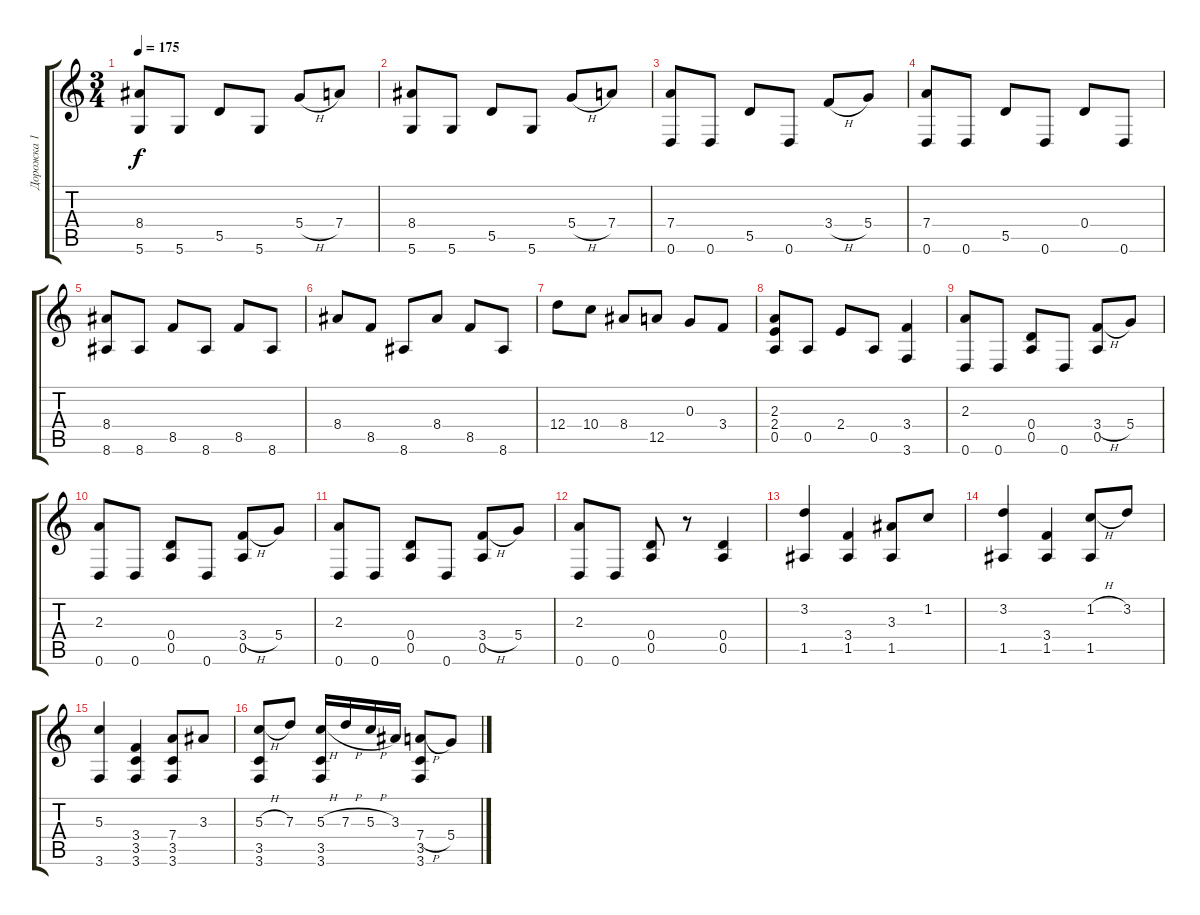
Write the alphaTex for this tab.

\track ("Дорожка 1" "Дорожка 1") {instrument acousticguitarnylon}
\staff {score tabs}
\tuning (E4 B3 G3 D3 A2 D2) {hide}
\ts (3 4)
\tempo 175
\clef g2
\ks c
(8.4 5.6).8{dy f} 5.6.8 5.5.8 5.6.8 5.4{h}.8 7.4.8 |
(8.4 5.6).8 5.6.8 5.5.8 5.6.8 5.4{h}.8 7.4.8 |
(7.4 0.6).8 0.6.8 5.5.8 0.6.8 3.4{h}.8 5.4.8 |
(7.4 0.6).8 0.6.8 5.5.8 0.6.8 0.4.8 0.6.8 |
(8.4 8.6).8 8.6.8 8.5.8 8.6.8 8.5.8 8.6.8 |
8.4.8 8.5.8 8.6.8 8.4.8 8.5.8 8.6.8 |
12.4.8 10.4.8 8.4.8 12.5.8 0.3.8 3.4.8 |
(2.3 2.4 0.5).8 0.5.8 2.4.8 0.5.8 (3.4 3.6).4 |
(2.3 0.6).8 0.6.8 (0.4 0.5).8 0.6.8 (3.4{h} 0.5).8 5.4.8 |
(2.3 0.6).8 0.6.8 (0.4 0.5).8 0.6.8 (3.4{h} 0.5).8 5.4.8 |
(2.3 0.6).8 0.6.8 (0.4 0.5).8 0.6.8 (3.4{h} 0.5).8 5.4.8 |
(2.3 0.6).8 0.6.8 (0.4 0.5).8 r.8 (0.4 0.5).4 |
(3.2 1.5).4 (3.4 1.5).4 (3.3 1.5).8 1.2.8 |
(3.2 1.5).4 (3.4 1.5).4 (1.2{h} 1.5).8 3.2.8 |
(5.3 3.6).4 (3.4 3.5 3.6).4 (7.4 3.5 3.6).8 3.3.8 |
(5.3{h} 3.5 3.6).8 7.3.8 (5.3{h} 3.5 3.6).16 7.3{h}.16 5.3{h}.16 3.3.16 (7.4{h} 3.5 3.6).8 5.4.8
